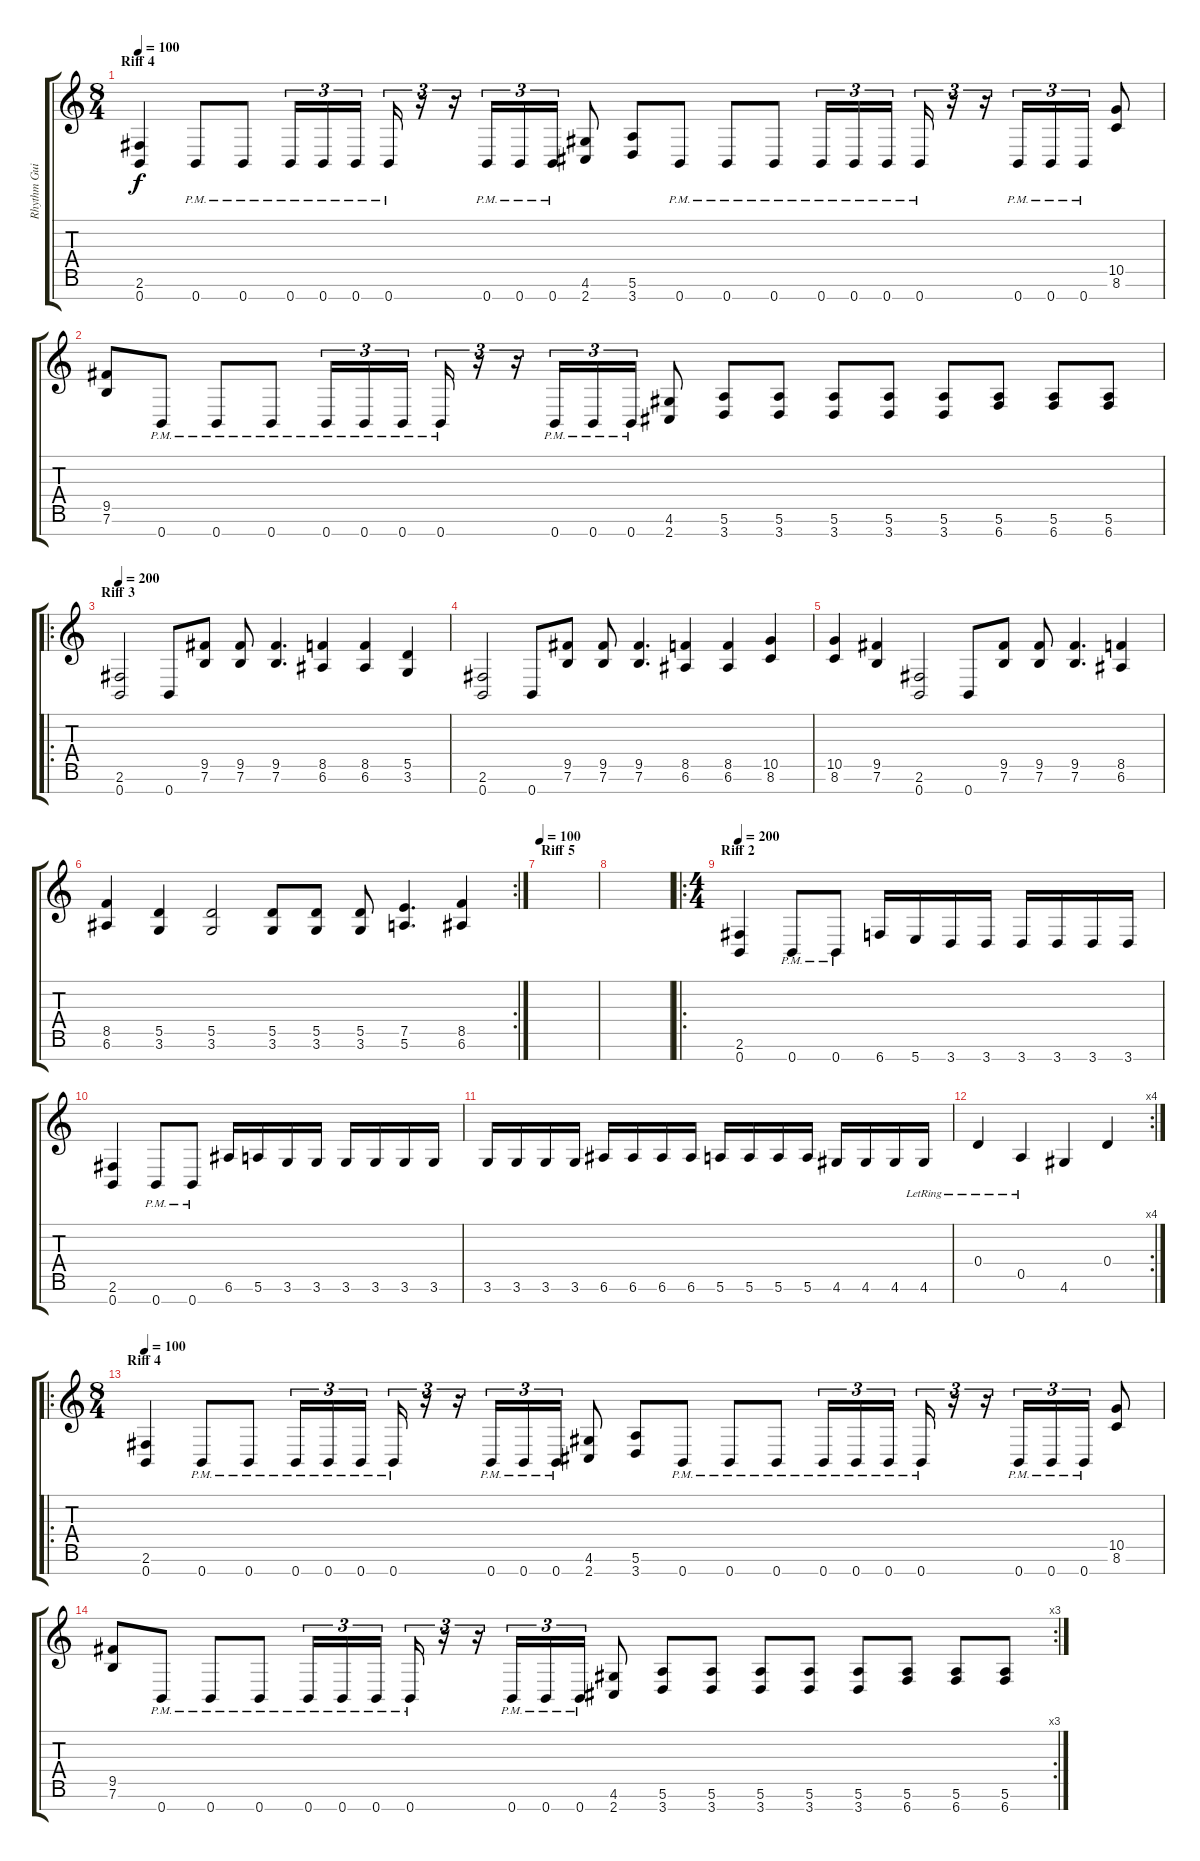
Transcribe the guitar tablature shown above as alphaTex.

\track ("Rhythm Guitar R" "Rhythm Gui") {instrument overdrivenguitar}
\staff {score tabs}
\tuning (E4 B3 G3 D3 A2 E2 B1) {hide}
\ts (8 4)
\section ("" "Riff 4")
\tempo 100
\clef g2
\ks c
(2.6 0.7).4{dy f} 0.7{pm}.8 0.7{pm}.8 0.7{pm}.16{tu (3 2)} 0.7{pm}.16{tu (3 2)} 0.7{pm}.16{tu (3 2)} 0.7{pm}.16{tu (3 2)} r.16{tu (3 2)} r.16{tu (3 2)} 0.7{pm}.16{tu (3 2)} 0.7{pm}.16{tu (3 2)} 0.7{pm}.16{tu (3 2)} (4.6 2.7).8 (5.6 3.7).8 0.7{pm}.8 0.7{pm}.8 0.7{pm}.8 0.7{pm}.16{tu (3 2)} 0.7{pm}.16{tu (3 2)} 0.7{pm}.16{tu (3 2)} 0.7{pm}.16{tu (3 2)} r.16{tu (3 2)} r.16{tu (3 2)} 0.7{pm}.16{tu (3 2)} 0.7{pm}.16{tu (3 2)} 0.7{pm}.16{tu (3 2)} (10.5 8.6).8 |
(9.5 7.6).8 0.7{pm}.8 0.7{pm}.8 0.7{pm}.8 0.7{pm}.16{tu (3 2)} 0.7{pm}.16{tu (3 2)} 0.7{pm}.16{tu (3 2)} 0.7{pm}.16{tu (3 2)} r.16{tu (3 2)} r.16{tu (3 2)} 0.7{pm}.16{tu (3 2)} 0.7{pm}.16{tu (3 2)} 0.7{pm}.16{tu (3 2)} (4.6 2.7).8 (5.6 3.7).8 (5.6 3.7).8 (5.6 3.7).8 (5.6 3.7).8 (5.6 3.7).8 (5.6 6.7).8 (5.6 6.7).8 (5.6 6.7).8 |
\ro
\section ("" "Riff 3")
\tempo 200
(2.6 0.7).2 0.7.8 (9.5 7.6).8 (9.5 7.6).8 (9.5 7.6).4{d} (8.5 6.6).4 (8.5 6.6).4 (5.5 3.6).4 |
(2.6 0.7).2 0.7.8 (9.5 7.6).8 (9.5 7.6).8 (9.5 7.6).4{d} (8.5 6.6).4 (8.5 6.6).4 (10.5 8.6).4 |
(10.5 8.6).4 (9.5 7.6).4 (2.6 0.7).2 0.7.8 (9.5 7.6).8 (9.5 7.6).8 (9.5 7.6).4{d} (8.5 6.6).4 |
\rc 2
(8.5 6.6).4 (5.5 3.6).4 (5.5 3.6).2 (5.5 3.6).8 (5.5 3.6).8 (5.5 3.6).8 (7.5 5.6).4{d} (8.5 6.6).4 |
\section ("" "Riff 5")
\tempo 100
|
|
\ro
\ts (4 4)
\section ("" "Riff 2")
\tempo 200
(2.6 0.7).4 0.7{pm}.8 0.7{pm}.8 6.7.16 5.7.16 3.7.16 3.7.16 3.7.16 3.7.16 3.7.16 3.7.16 |
(2.6 0.7).4 0.7{pm}.8 0.7{pm}.8 6.6.16 5.6.16 3.6.16 3.6.16 3.6.16 3.6.16 3.6.16 3.6.16 |
3.6.16 3.6.16 3.6.16 3.6.16 6.6.16 6.6.16 6.6.16 6.6.16 5.6.16 5.6.16 5.6.16 5.6.16 4.6.16 4.6.16 4.6.16 4.6{lr}.16 |
\rc 4
0.4{lr}.4 0.5{lr}.4 4.6.4 0.4.4 |
\ro
\ts (8 4)
\section ("" "Riff 4")
\tempo 100
(2.6 0.7).4 0.7{pm}.8 0.7{pm}.8 0.7{pm}.16{tu (3 2)} 0.7{pm}.16{tu (3 2)} 0.7{pm}.16{tu (3 2)} 0.7{pm}.16{tu (3 2)} r.16{tu (3 2)} r.16{tu (3 2)} 0.7{pm}.16{tu (3 2)} 0.7{pm}.16{tu (3 2)} 0.7{pm}.16{tu (3 2)} (4.6 2.7).8 (5.6 3.7).8 0.7{pm}.8 0.7{pm}.8 0.7{pm}.8 0.7{pm}.16{tu (3 2)} 0.7{pm}.16{tu (3 2)} 0.7{pm}.16{tu (3 2)} 0.7{pm}.16{tu (3 2)} r.16{tu (3 2)} r.16{tu (3 2)} 0.7{pm}.16{tu (3 2)} 0.7{pm}.16{tu (3 2)} 0.7{pm}.16{tu (3 2)} (10.5 8.6).8 |
\rc 3
(9.5 7.6).8 0.7{pm}.8 0.7{pm}.8 0.7{pm}.8 0.7{pm}.16{tu (3 2)} 0.7{pm}.16{tu (3 2)} 0.7{pm}.16{tu (3 2)} 0.7{pm}.16{tu (3 2)} r.16{tu (3 2)} r.16{tu (3 2)} 0.7{pm}.16{tu (3 2)} 0.7{pm}.16{tu (3 2)} 0.7{pm}.16{tu (3 2)} (4.6 2.7).8 (5.6 3.7).8 (5.6 3.7).8 (5.6 3.7).8 (5.6 3.7).8 (5.6 3.7).8 (5.6 6.7).8 (5.6 6.7).8 (5.6 6.7).8
